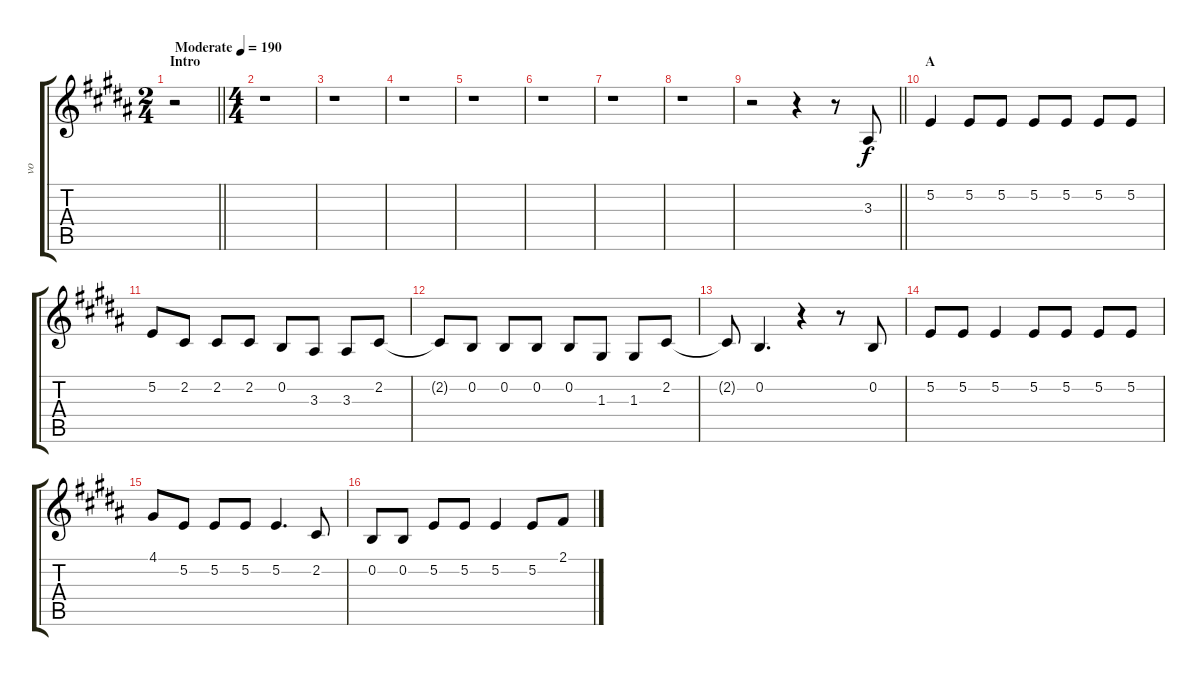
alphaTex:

\track ("vo" "vo") {instrument flute}
\staff {score tabs}
\tuning (E4 B3 G3 D3 A2 E2) {hide}
\ts (2 4)
\section ("" "Intro")
\tempo (190 "Moderate")
\clef g2
\barLineRight lightlight
\ks b
r.2{dy f instrument flute} |
\ts (4 4)
r.1 |
r.1 |
r.1 |
r.1 |
r.1 |
r.1 |
r.1 |
\barLineRight lightlight
r.2 r.4 r.8 3.3.8 |
\section ("" "A")
5.2.4 5.2.8 5.2.8 5.2.8 5.2.8 5.2.8 5.2.8 |
5.2.8 2.2.8 2.2.8 2.2.8 0.2.8 3.3.8 3.3.8 2.2.8 |
2.2{t}.8 0.2.8 0.2.8 0.2.8 0.2.8 1.3.8 1.3.8 2.2.8 |
2.2{t}.8 0.2.4{d} r.4 r.8 0.2.8 |
5.2.8 5.2.8 5.2.4 5.2.8 5.2.8 5.2.8 5.2.8 |
4.1.8 5.2.8 5.2.8 5.2.8 5.2.4{d} 2.2.8 |
0.2.8 0.2.8 5.2.8 5.2.8 5.2.4 5.2.8 2.1.8
